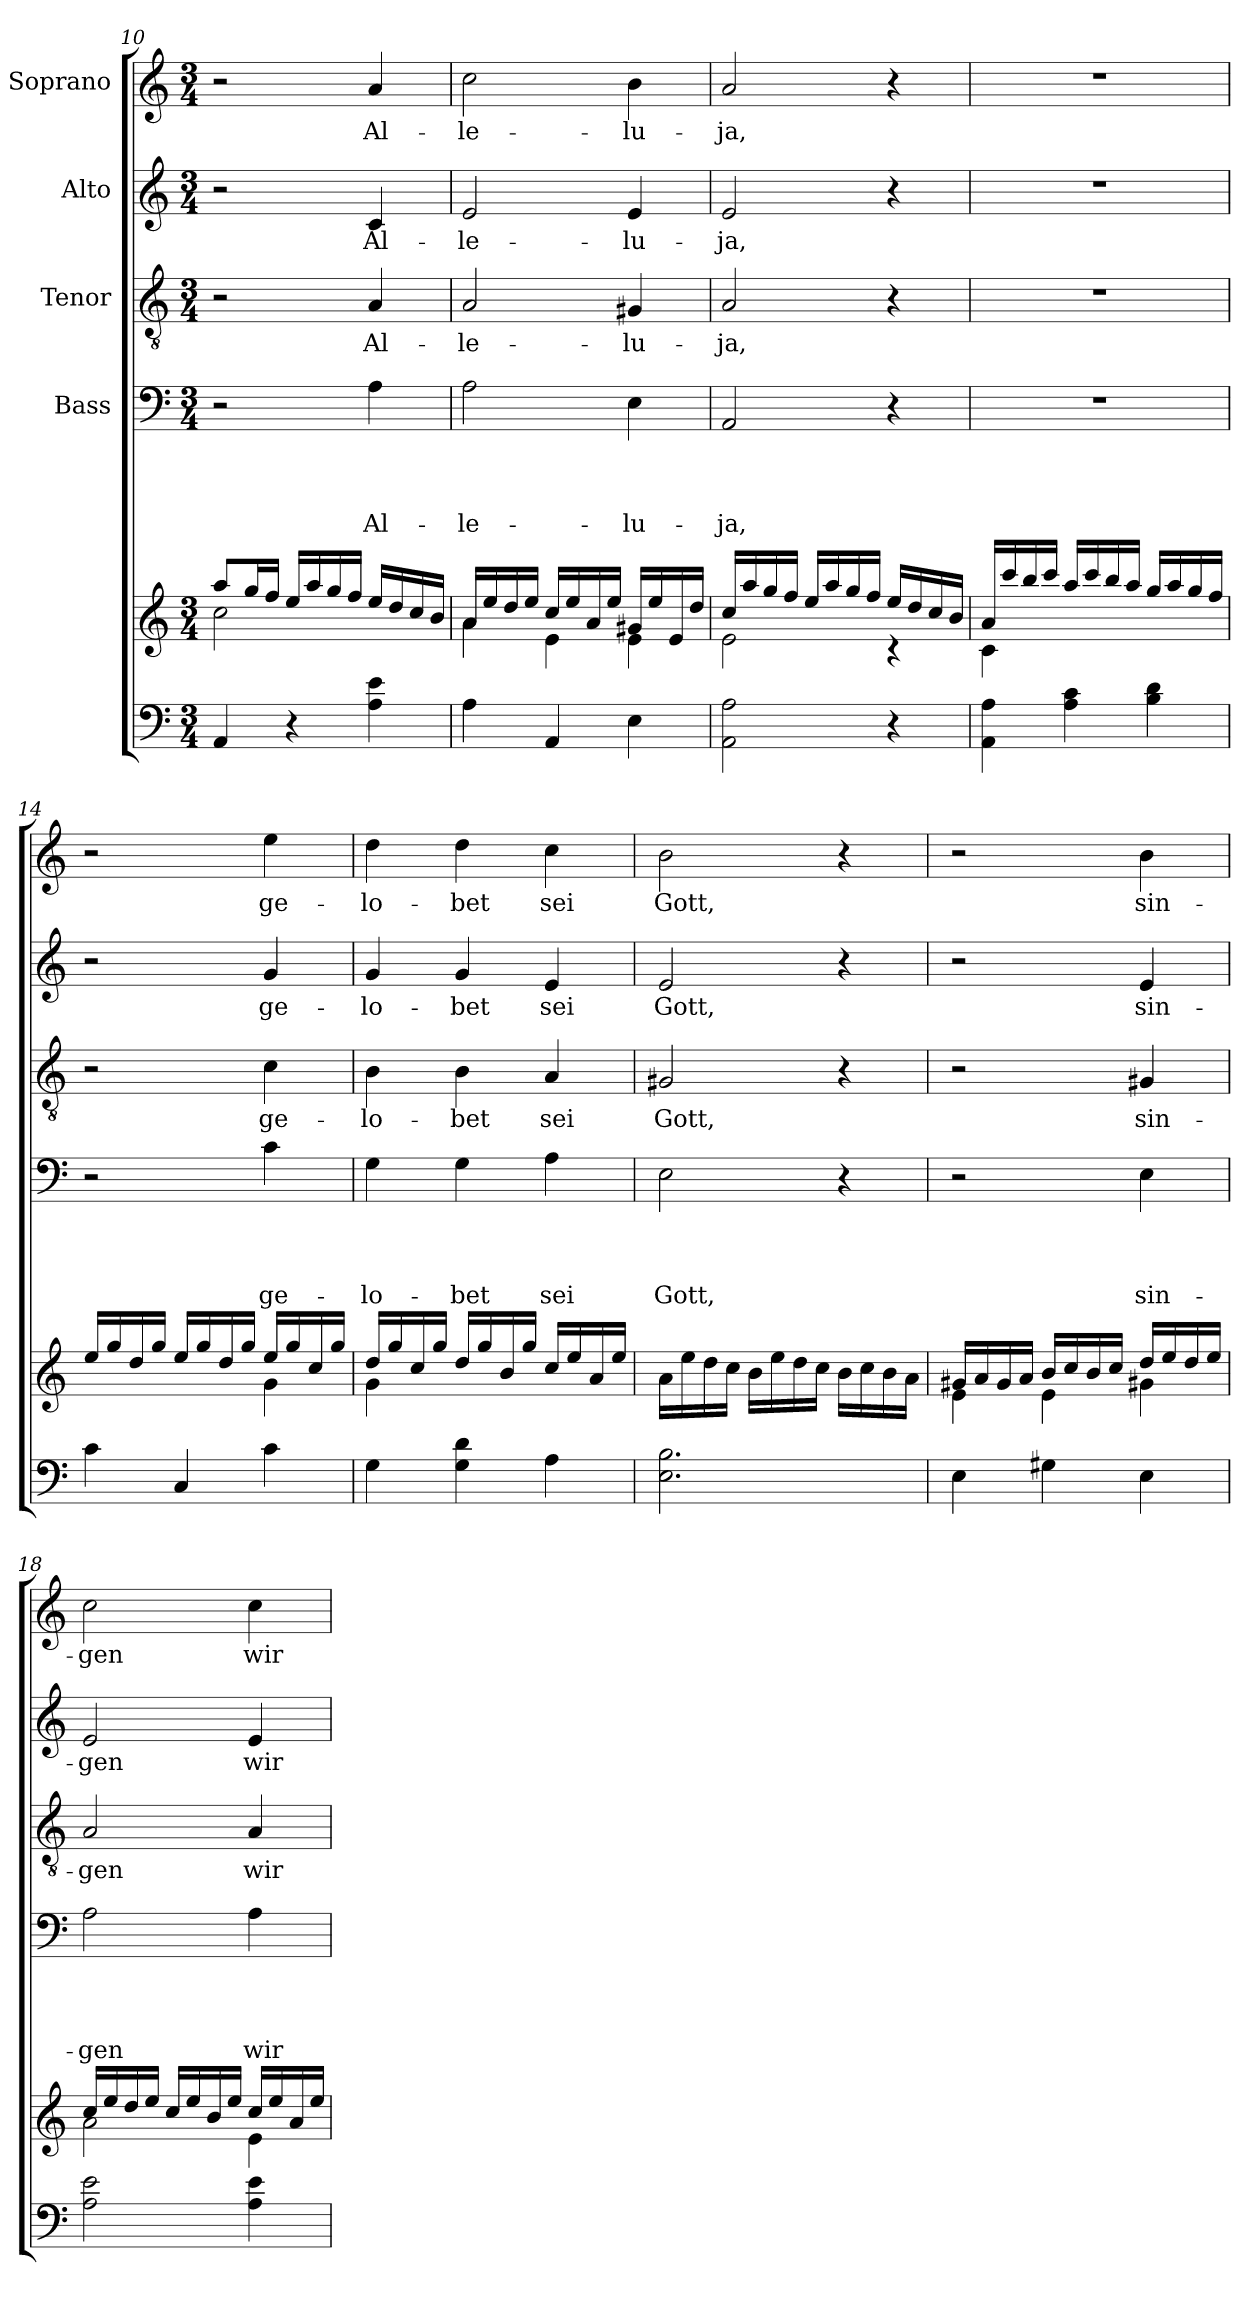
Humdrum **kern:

**kern	**kern	**kern	**text	**text	**text	**text	**kern	**text	**kern	**text	**kern	**text
*part5	*part5	*part4	*part4	*part4	*part4	*part4	*part3	*part3	*part2	*part2	*part1	*part1
*staff6	*staff5	*staff4	*staff4	*staff4	*staff4	*staff4	*staff3	*staff3	*staff2	*staff2	*staff1	*staff1
*	*	*I"Bass	*	*	*	*	*I"Tenor	*	*I"Alto	*	*I"Soprano	*
*clefF4	*clefG2	*clefF4	*	*	*	*	*clefGv2	*	*clefG2	*	*clefG2	*
*k[]	*k[]	*k[]	*	*	*	*	*k[]	*	*k[]	*	*k[]	*
*a:	*a:	*a:	*	*	*	*	*a:	*	*a:	*	*a:	*
*M3/4	*M3/4	*M3/4	*	*	*	*	*M3/4	*	*M3/4	*	*M3/4	*
=10	=10	=10	=10	=10	=10	=10	=10	=10	=10	=10	=10	=10
*	*^	*	*	*	*	*	*	*	*	*	*	*
4AA/	8aa/L	2cc\	2r	.	.	.	.	2r	.	2r	.	2r	.
.	16gg/L	.	.	.	.	.	.	.	.	.	.	.	.
.	16ff/JJ	.	.	.	.	.	.	.	.	.	.	.	.
4r	16ee/LL	.	.	.	.	.	.	.	.	.	.	.	.
.	16aa/	.	.	.	.	.	.	.	.	.	.	.	.
.	16gg/	.	.	.	.	.	.	.	.	.	.	.	.
.	16ff/JJ	.	.	.	.	.	.	.	.	.	.	.	.
4A\ 4e\	16ee/LL	4ryy	4A\	.	.	.	Al-	4A/	Al-	4c/	Al-	4a/	Al-
.	16dd/	.	.	.	.	.	.	.	.	.	.	.	.
.	16cc/	.	.	.	.	.	.	.	.	.	.	.	.
.	16b/JJ	.	.	.	.	.	.	.	.	.	.	.	.
=11	=11	=11	=11	=11	=11	=11	=11	=11	=11	=11	=11	=11	=11
4A\	16a/LL	4a\	2A\	.	.	.	-le-	2A/	-le-	2e/	-le-	2cc\	-le-
.	16ee/	.	.	.	.	.	.	.	.	.	.	.	.
.	16dd/	.	.	.	.	.	.	.	.	.	.	.	.
.	16ee/JJ	.	.	.	.	.	.	.	.	.	.	.	.
4AA/	16cc/LL	4e\	.	.	.	.	.	.	.	.	.	.	.
.	16ee/	.	.	.	.	.	.	.	.	.	.	.	.
.	16a/	.	.	.	.	.	.	.	.	.	.	.	.
.	16ee/JJ	.	.	.	.	.	.	.	.	.	.	.	.
4E\	16g#X/LL	4e\	4E\	.	.	.	-lu-	4G#X/	-lu-	4e/	-lu-	4b\	-lu-
.	16ee/	.	.	.	.	.	.	.	.	.	.	.	.
.	16e/	.	.	.	.	.	.	.	.	.	.	.	.
.	16dd/JJ	.	.	.	.	.	.	.	.	.	.	.	.
=12	=12	=12	=12	=12	=12	=12	=12	=12	=12	=12	=12	=12	=12
2AA\ 2A\	16cc/LL	2e\	2AA/	.	.	.	-ja,	2A/	-ja,	2e/	-ja,	2a/	-ja,
.	16aa/	.	.	.	.	.	.	.	.	.	.	.	.
.	16gg/	.	.	.	.	.	.	.	.	.	.	.	.
.	16ff/JJ	.	.	.	.	.	.	.	.	.	.	.	.
.	16ee/LL	.	.	.	.	.	.	.	.	.	.	.	.
.	16aa/	.	.	.	.	.	.	.	.	.	.	.	.
.	16gg/	.	.	.	.	.	.	.	.	.	.	.	.
.	16ff/JJ	.	.	.	.	.	.	.	.	.	.	.	.
4r	16ee/LL	4rc	4r	.	.	.	.	4r	.	4r	.	4r	.
.	16dd/	.	.	.	.	.	.	.	.	.	.	.	.
.	16cc/	.	.	.	.	.	.	.	.	.	.	.	.
.	16b/JJ	.	.	.	.	.	.	.	.	.	.	.	.
!!LO:LB:g=z
=13	=13	=13	=13	=13	=13	=13	=13	=13	=13	=13	=13	=13	=13
4AA\ 4A\	16a/LL	4c\	2.r	.	.	.	.	2.r	.	2.r	.	2.r	.
.	16ccc/	.	.	.	.	.	.	.	.	.	.	.	.
.	16bb/	.	.	.	.	.	.	.	.	.	.	.	.
.	16ccc/JJ	.	.	.	.	.	.	.	.	.	.	.	.
4A\ 4c\	16aa/LL	4c\yy	.	.	.	.	.	.	.	.	.	.	.
.	16ccc/	.	.	.	.	.	.	.	.	.	.	.	.
.	16bb/	.	.	.	.	.	.	.	.	.	.	.	.
.	16aa/JJ	.	.	.	.	.	.	.	.	.	.	.	.
4B\ 4d\	16gg/LL	4d\yy	.	.	.	.	.	.	.	.	.	.	.
.	16aa/	.	.	.	.	.	.	.	.	.	.	.	.
.	16gg/	.	.	.	.	.	.	.	.	.	.	.	.
.	16ff/JJ	.	.	.	.	.	.	.	.	.	.	.	.
=14	=14	=14	=14	=14	=14	=14	=14	=14	=14	=14	=14	=14	=14
4c\	16ee/LL	2c\yy	2r	.	.	.	.	2r	.	2r	.	2r	.
.	16gg/	.	.	.	.	.	.	.	.	.	.	.	.
.	16dd/	.	.	.	.	.	.	.	.	.	.	.	.
.	16gg/JJ	.	.	.	.	.	.	.	.	.	.	.	.
4C/	16ee/LL	.	.	.	.	.	.	.	.	.	.	.	.
.	16gg/	.	.	.	.	.	.	.	.	.	.	.	.
.	16dd/	.	.	.	.	.	.	.	.	.	.	.	.
.	16gg/JJ	.	.	.	.	.	.	.	.	.	.	.	.
4c\	16ee/LL	4g\	4c\	.	.	.	ge-	4c\	ge-	4g/	ge-	4ee\	ge-
.	16gg/	.	.	.	.	.	.	.	.	.	.	.	.
.	16cc/	.	.	.	.	.	.	.	.	.	.	.	.
.	16gg/JJ	.	.	.	.	.	.	.	.	.	.	.	.
=15	=15	=15	=15	=15	=15	=15	=15	=15	=15	=15	=15	=15	=15
4G\	16dd/LL	4g\	4G\	.	.	.	-lo-	4B\	-lo-	4g/	-lo-	4dd\	-lo-
.	16gg/	.	.	.	.	.	.	.	.	.	.	.	.
.	16cc/	.	.	.	.	.	.	.	.	.	.	.	.
.	16gg/JJ	.	.	.	.	.	.	.	.	.	.	.	.
4G\ 4d\	16dd/LL	4d\yy	4G\	.	.	.	-bet	4B\	-bet	4g/	-bet	4dd\	-bet
.	16gg/	.	.	.	.	.	.	.	.	.	.	.	.
.	16b/	.	.	.	.	.	.	.	.	.	.	.	.
.	16gg/JJ	.	.	.	.	.	.	.	.	.	.	.	.
4A\	16cc/LL	4A\yy	4A\	.	.	.	sei	4A/	sei	4e/	sei	4cc\	sei
.	16ee/	.	.	.	.	.	.	.	.	.	.	.	.
.	16a/	.	.	.	.	.	.	.	.	.	.	.	.
.	16ee/JJ	.	.	.	.	.	.	.	.	.	.	.	.
*	*v	*v	*	*	*	*	*	*	*	*	*	*	*
=16	=16	=16	=16	=16	=16	=16	=16	=16	=16	=16	=16	=16
2.E\ 2.B\	16a\LL	2E\	.	.	.	Gott,	2G#X/	Gott,	2e/	Gott,	2b\	Gott,
.	16ee\	.	.	.	.	.	.	.	.	.	.	.
.	16dd\	.	.	.	.	.	.	.	.	.	.	.
.	16cc\JJ	.	.	.	.	.	.	.	.	.	.	.
.	16b\LL	.	.	.	.	.	.	.	.	.	.	.
.	16ee\	.	.	.	.	.	.	.	.	.	.	.
.	16dd\	.	.	.	.	.	.	.	.	.	.	.
.	16cc\JJ	.	.	.	.	.	.	.	.	.	.	.
.	16b\LL	4r	.	.	.	.	4r	.	4r	.	4r	.
.	16cc\	.	.	.	.	.	.	.	.	.	.	.
.	16b\	.	.	.	.	.	.	.	.	.	.	.
.	16a\JJ	.	.	.	.	.	.	.	.	.	.	.
!!LO:PB:g=z
=17	=17	=17	=17	=17	=17	=17	=17	=17	=17	=17	=17	=17
*	*^	*	*	*	*	*	*	*	*	*	*	*
4E\	16g#X/LL	4e\	2r	.	.	.	.	2r	.	2r	.	2r	.
.	16a/	.	.	.	.	.	.	.	.	.	.	.	.
.	16g#/	.	.	.	.	.	.	.	.	.	.	.	.
.	16a/JJ	.	.	.	.	.	.	.	.	.	.	.	.
4G#X\	16b/LL	4e\	.	.	.	.	.	.	.	.	.	.	.
.	16cc/	.	.	.	.	.	.	.	.	.	.	.	.
.	16b/	.	.	.	.	.	.	.	.	.	.	.	.
.	16cc/JJ	.	.	.	.	.	.	.	.	.	.	.	.
4E\	16dd/LL	4g#X\	4E\	.	.	.	sin-	4G#X/	sin-	4e/	sin-	4b\	sin-
.	16ee/	.	.	.	.	.	.	.	.	.	.	.	.
.	16dd/	.	.	.	.	.	.	.	.	.	.	.	.
.	16ee/JJ	.	.	.	.	.	.	.	.	.	.	.	.
=18	=18	=18	=18	=18	=18	=18	=18	=18	=18	=18	=18	=18	=18
2A\ 2e\	16cc/LL	2a\	2A\	.	.	.	-gen	2A/	-gen	2e/	-gen	2cc\	-gen
.	16ee/	.	.	.	.	.	.	.	.	.	.	.	.
.	16dd/	.	.	.	.	.	.	.	.	.	.	.	.
.	16ee/JJ	.	.	.	.	.	.	.	.	.	.	.	.
.	16cc/LL	.	.	.	.	.	.	.	.	.	.	.	.
.	16ee/	.	.	.	.	.	.	.	.	.	.	.	.
.	16b/	.	.	.	.	.	.	.	.	.	.	.	.
.	16ee/JJ	.	.	.	.	.	.	.	.	.	.	.	.
4A\ 4e\	16cc/LL	4e\	4A\	.	.	.	wir	4A/	wir	4e/	wir	4cc\	wir
.	16ee/	.	.	.	.	.	.	.	.	.	.	.	.
.	16a/	.	.	.	.	.	.	.	.	.	.	.	.
.	16ee/JJ	.	.	.	.	.	.	.	.	.	.	.	.
*	*v	*v	*	*	*	*	*	*	*	*	*	*	*
=	=	=	=	=	=	=	=	=	=	=	=	=
*-	*-	*-	*-	*-	*-	*-	*-	*-	*-	*-	*-	*-
